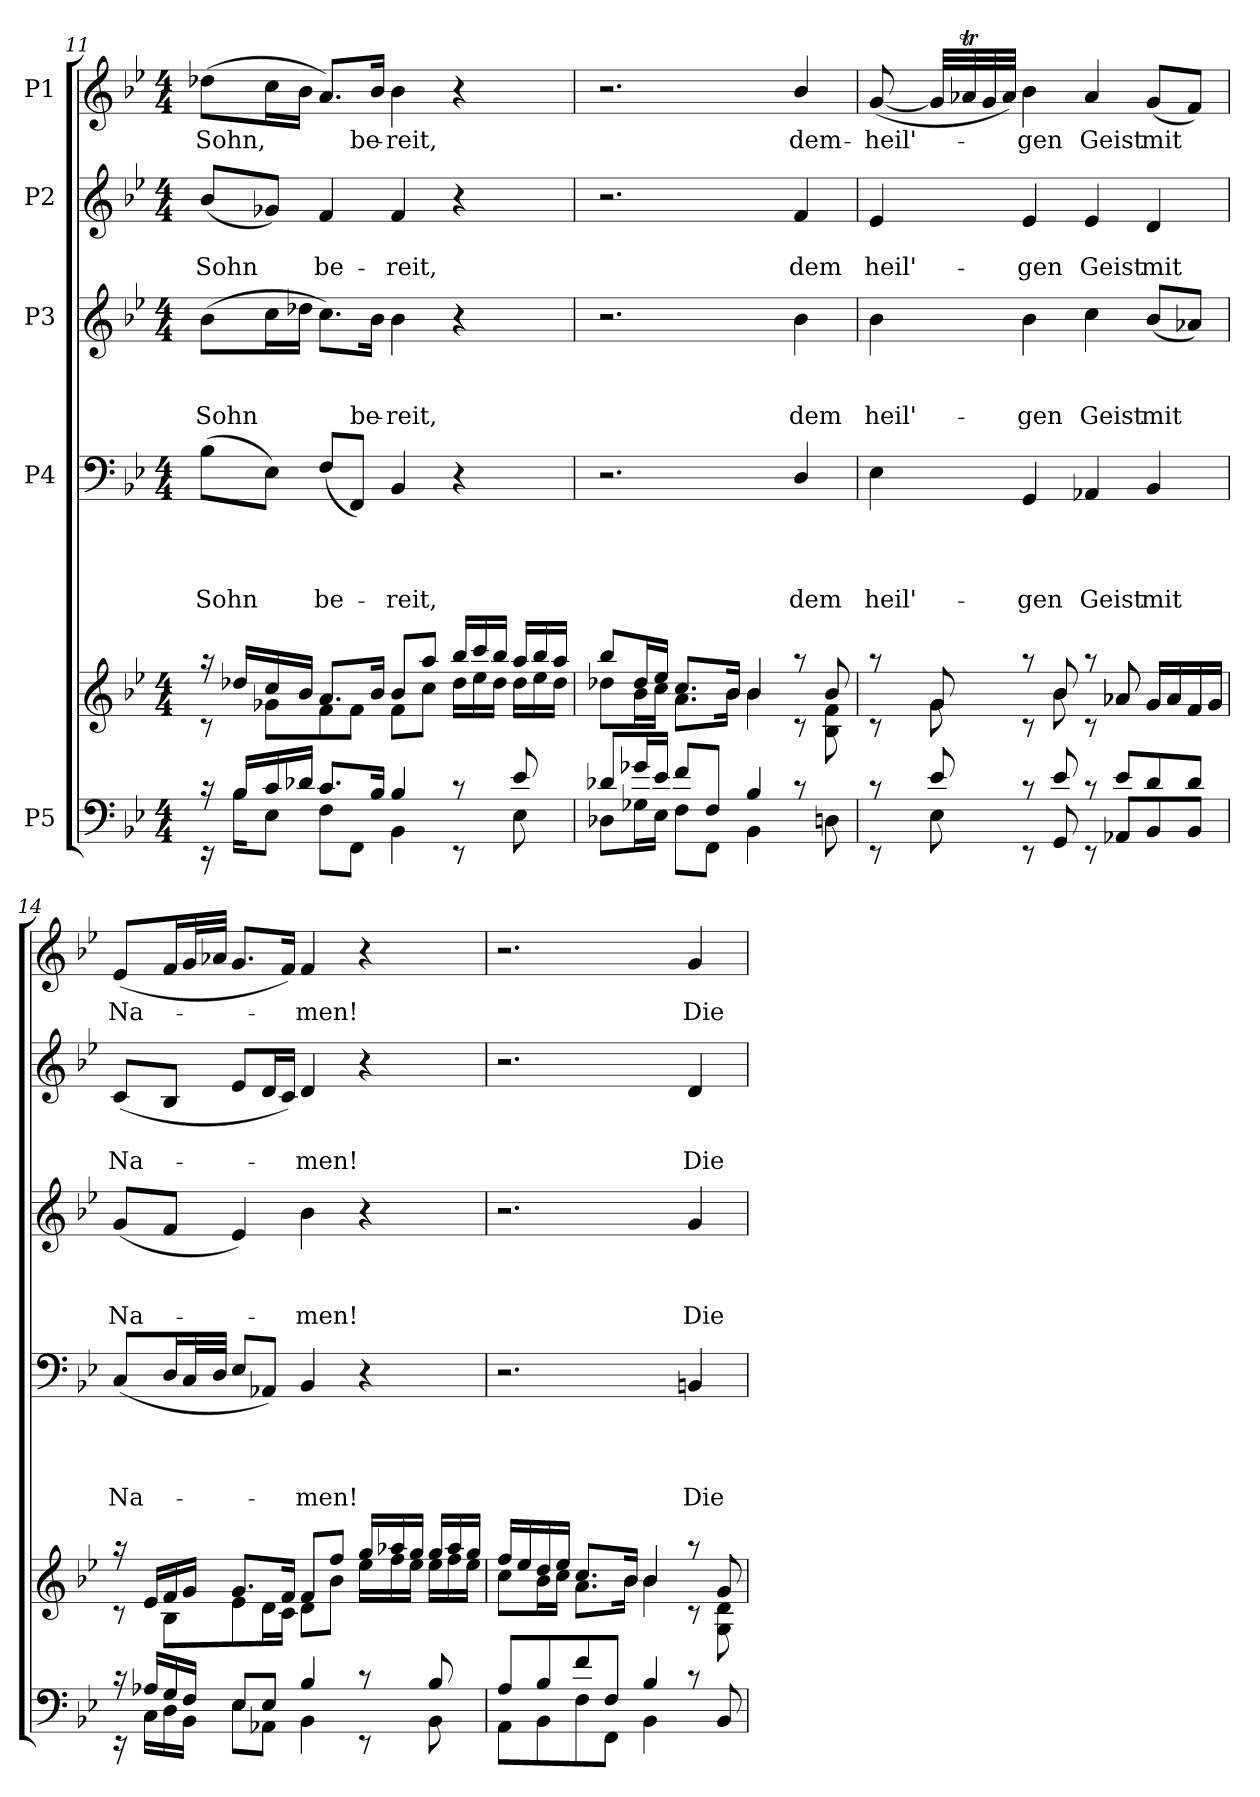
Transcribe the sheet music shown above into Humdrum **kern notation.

**kern	**kern	**kern	**text	**text	**text	**text	**kern	**text	**text	**text	**kern	**text	**text	**kern	**text
*part5	*part5	*part4	*part4	*part4	*part4	*part4	*part3	*part3	*part3	*part3	*part2	*part2	*part2	*part1	*part1
*staff6	*staff5	*staff4	*staff4	*staff4	*staff4	*staff4	*staff3	*staff3	*staff3	*staff3	*staff2	*staff2	*staff2	*staff1	*staff1
*I"P5	*	*I"P4	*	*	*	*	*I"P3	*	*	*	*I"P2	*	*	*I"P1	*
!!LO:LB:g=z
*clefF4	*clefG2	*clefF4	*	*	*	*	*clefG2	*	*	*	*clefG2	*	*	*clefG2	*
*k[b-e-]	*k[b-e-]	*k[b-e-]	*	*	*	*	*k[b-e-]	*	*	*	*k[b-e-]	*	*	*k[b-e-]	*
*B-:	*B-:	*B-:	*	*	*	*	*B-:	*	*	*	*B-:	*	*	*B-:	*
*M4/4	*M4/4	*M4/4	*	*	*	*	*M4/4	*	*	*	*M4/4	*	*	*M4/4	*
=11	=11	=11	=11	=11	=11	=11	=11	=11	=11	=11	=11	=11	=11	=11	=11
*^	*^	*	*	*	*	*	*	*	*	*	*	*	*	*	*
!	!	!	!	!	!	!	!	!LO:LY:b	!	!	!	!LO:LY:b	!	!	!LO:LY:b	!	!LO:LY:b
16rc	16rEE	16raa	8rc	(>8B-\L	.	.	.	Sohn	(>8b-\L	.	.	Sohn	(<8b-/L	.	Sohn	(>8dd-X\L	Sohn,
16B-/LL	16B-\KL	16dd-X/LL	.	.	.	.	.	.	.	.	.	.	.	.	.	.	.
16c/	8E-\J	16cc/	8g-X\L	8E-\J)	.	.	.	.	16cc\L	.	.	.	8g-X/J)	.	.	16cc\L	.
16d-X/JJ	.	16b-/JJ	.	.	.	.	.	.	16dd-X\JJ	.	.	.	.	.	.	16b-\JJ	.
!	!	!	!	!	!	!	!	!LO:LY:b	!	!	!	!	!	!	!LO:LY:b	!	!
8.c/L	8F\L	8.a/L	8f\	(<8F/L	.	.	.	be-	8.cc\L)	.	.	.	4f/	.	be-	8.a/L)	.
.	8FF\J	.	8f\J	8FF/J)	.	.	.	.	.	.	.	.	.	.	.	.	.
!	!	!	!	!	!	!	!	!	!	!	!	!LO:LY:b	!	!	!	!	!LO:LY:b
16B-/Jk	.	16b-/Jk	.	.	.	.	.	.	16b-\Jk	.	.	be-	.	.	.	16b-/Jk	be-
!	!	!	!	!	!	!	!	!LO:LY:b	!	!	!	!LO:LY:b	!	!	!LO:LY:b	!	!LO:LY:b
4B-/	4BB-\	8b-/L	8f\L	4BB-/	.	.	.	-reit,	4b-\	.	.	-reit,	4f/	.	-reit,	4b-\	-reit,
.	.	8aa/J	8cc\J	.	.	.	.	.	.	.	.	.	.	.	.	.	.
*	*	*Xtuplet	*	*	*	*	*	*	*	*	*	*	*	*	*	*	*
8rc	8rEE	24bb-/LL	24dd-i\LL	4r	.	.	.	.	4r	.	.	.	4r	.	.	4r	.
.	.	24ccc/	24ee-\	.	.	.	.	.	.	.	.	.	.	.	.	.	.
.	.	24bb-/JJ	24dd-\JJ	.	.	.	.	.	.	.	.	.	.	.	.	.	.
8e-/	8E-\	24aa/LL	24dd-\LL	.	.	.	.	.	.	.	.	.	.	.	.	.	.
.	.	24bb-/	24ee-\	.	.	.	.	.	.	.	.	.	.	.	.	.	.
.	.	24aa/JJ	24dd-\JJ	.	.	.	.	.	.	.	.	.	.	.	.	.	.
=12	=12	=12	=12	=12	=12	=12	=12	=12	=12	=12	=12	=12	=12	=12	=12	=12	=12
8d-X/L	8D-X\L	8bb-/L	8dd-X\L	2.r	.	.	.	.	2.r	.	.	.	2.r	.	.	2.r	.
16g-X/L	16G-X\L	16dd-i/L	16b-\L	.	.	.	.	.	.	.	.	.	.	.	.	.	.
16e-/JJ	16E-\JJ	16ee-/JJ	16cc\JJ	.	.	.	.	.	.	.	.	.	.	.	.	.	.
8f/L	8F\L	8.cc/L	8.a\L	.	.	.	.	.	.	.	.	.	.	.	.	.	.
8F/J	8FF\J	.	.	.	.	.	.	.	.	.	.	.	.	.	.	.	.
.	.	16b-/Jk	16b-\Jk	.	.	.	.	.	.	.	.	.	.	.	.	.	.
4B-/	4BB-\	4b-/	4b-\	.	.	.	.	.	.	.	.	.	.	.	.	.	.
!	!	!	!	!	!	!	!	!LO:LY:b	!	!	!	!LO:LY:b	!	!	!LO:LY:b	!	!LO:LY:b
8rc	8ryy	8raa	8rc	4D/	.	.	.	dem	4b-\	.	.	dem	4f/	.	dem	4b-/	dem-
8ryy	8Dn\	8b-/	8B-\ 8f\	.	.	.	.	.	.	.	.	.	.	.	.	.	.
=13	=13	=13	=13	=13	=13	=13	=13	=13	=13	=13	=13	=13	=13	=13	=13	=13	=13
!	!	!	!	!	!	!	!	!LO:LY:b	!	!	!	!LO:LY:b	!	!	!LO:LY:b	!	!LO:LY:b
8rc	8rEE	8raa	8rc	4E-\	.	.	.	heil'-	4b-\	.	.	heil'-	4e-/	.	heil'-	(<[<8g/	-heil'-
8e-/	8E-\	8g/	8g\	.	.	.	.	.	.	.	.	.	.	.	.	32g/LLL]	.
.	.	.	.	.	.	.	.	.	.	.	.	.	.	.	.	32a-XT/	.
.	.	.	.	.	.	.	.	.	.	.	.	.	.	.	.	32g/	.
.	.	.	.	.	.	.	.	.	.	.	.	.	.	.	.	32a-/JJJ)	.
!	!	!	!	!	!	!	!	!LO:LY:b	!	!	!	!LO:LY:b	!	!	!LO:LY:b	!	!LO:LY:b
8rc	8rEE	8raa	8rc	4GG/	.	.	.	-gen	4b-\	.	.	-gen	4e-/	.	-gen	4b-\	-gen
8e-/	8GG/	8b-/	8b-\	.	.	.	.	.	.	.	.	.	.	.	.	.	.
!	!	!	!	!	!	!	!	!LO:LY:b	!	!	!	!LO:LY:b	!	!	!LO:LY:b	!	!LO:LY:b
8rc	8rEE	8raa	8rc	4AA-X/	.	.	.	Geist	4cc\	.	.	Geist	4e-/	.	Geist	4a-/	Geist
8e-/L	8AA-X/L	8a-X/	8a-X/	.	.	.	.	.	.	.	.	.	.	.	.	.	.
!	!	!	!	!	!	!	!	!LO:LY:b	!	!	!	!LO:LY:b	!	!	!LO:LY:b	!	!LO:LY:b
8d/	8BB-/	16g/LL	16g/LL	4BB-/	.	.	.	mit	(<8b-/L	.	.	mit	4d/	.	mit	(<8g/L	mit
.	.	16a-/	16a-/	.	.	.	.	.	.	.	.	.	.	.	.	.	.
8d/J	8BB-/J	16f/	16f/	.	.	.	.	.	8a-X/J)	.	.	.	.	.	.	8f/J)	.
.	.	16g/JJ	16g/JJ	.	.	.	.	.	.	.	.	.	.	.	.	.	.
!!LO:PB:g=z
=14	=14	=14	=14	=14	=14	=14	=14	=14	=14	=14	=14	=14	=14	=14	=14	=14	=14
!	!	!	!	!	!	!	!	!LO:LY:b	!	!	!	!LO:LY:b	!	!	!LO:LY:b	!	!LO:LY:b
16rc	16rEE	16raa	8rc	(<8C/L	.	.	.	Na-	(<8g/L	.	.	Na-	(<8c/L	.	Na-	(<8e-/L	Na-
16A-X/LL	16C\LL	16e-/LL	.	.	.	.	.	.	.	.	.	.	.	.	.	.	.
16G/	16D\	16f/	8B-\L	16D/L	.	.	.	.	8f/J	.	.	.	8B-/J	.	.	16f/L	.
16F/JJ	16BB-\JJ	16g/JJ	.	32C/L	.	.	.	.	.	.	.	.	.	.	.	32g/L	.
.	.	.	.	32D/JJJ	.	.	.	.	.	.	.	.	.	.	.	32a-X/JJJ	.
8E-/L	8E-\L	8.g/L	8e-\	8E-/L	.	.	.	.	4e-/)	.	.	.	8e-/L	.	.	8.g/L	.
8E-/J	8AA-X\J	.	16d\L	8AA-X/J)	.	.	.	.	.	.	.	.	16d/L	.	.	.	.
.	.	16f/Jk	16c\JJ	.	.	.	.	.	.	.	.	.	16c/JJ)	.	.	16f/Jk)	.
!	!	!	!	!	!	!	!	!LO:LY:b	!	!	!	!LO:LY:b	!	!	!LO:LY:b	!	!LO:LY:b
4B-/	4BB-\	8f/L	8d\L	4BB-/	.	.	.	-men!	4b-\	.	.	-men!	4d/	.	-men!	4f/	-men!
.	.	8ff/J	8b-\J	.	.	.	.	.	.	.	.	.	.	.	.	.	.
8rc	8rEE	24gg/LL	24ee-\LL	4r	.	.	.	.	4r	.	.	.	4r	.	.	4r	.
.	.	24aa-X/	24ff\	.	.	.	.	.	.	.	.	.	.	.	.	.	.
.	.	24gg/JJ	24ee-\JJ	.	.	.	.	.	.	.	.	.	.	.	.	.	.
8B-/	8BB-\	24gg/LL	24ee-\LL	.	.	.	.	.	.	.	.	.	.	.	.	.	.
.	.	24aa-/	24ff\	.	.	.	.	.	.	.	.	.	.	.	.	.	.
.	.	24gg/JJ	24ee-\JJ	.	.	.	.	.	.	.	.	.	.	.	.	.	.
=15	=15	=15	=15	=15	=15	=15	=15	=15	=15	=15	=15	=15	=15	=15	=15	=15	=15
8A/L	8AA\L	16ff/LL	8cc\L	2.r	.	.	.	.	2.r	.	.	.	2.r	.	.	2.r	.
.	.	16ee-/	.	.	.	.	.	.	.	.	.	.	.	.	.	.	.
8B-/	8BB-\	16dd/	16b-\L	.	.	.	.	.	.	.	.	.	.	.	.	.	.
.	.	16ee-/JJ	16cc\JJ	.	.	.	.	.	.	.	.	.	.	.	.	.	.
8f/	8F\	8.cc/L	8.a\L	.	.	.	.	.	.	.	.	.	.	.	.	.	.
8F/J	8FF\J	.	.	.	.	.	.	.	.	.	.	.	.	.	.	.	.
.	.	16b-/Jk	16b-\Jk	.	.	.	.	.	.	.	.	.	.	.	.	.	.
4B-/	4BB-\	4b-/	4b-\	.	.	.	.	.	.	.	.	.	.	.	.	.	.
!	!	!	!	!	!	!	!	!LO:LY:b	!	!	!	!LO:LY:b	!	!	!LO:LY:b	!	!LO:LY:b
8rc	4ryy	8raa	8rc	4BBn/	.	.	.	Die	4g/	.	.	Die	4d/	.	Die	4g/	Die
8BB-/	.	8g/	8G\ 8d\	.	.	.	.	.	.	.	.	.	.	.	.	.	.
*v	*v	*	*	*	*	*	*	*	*	*	*	*	*	*	*	*	*
*	*v	*v	*	*	*	*	*	*	*	*	*	*	*	*	*	*
=	=	=	=	=	=	=	=	=	=	=	=	=	=	=	=
*-	*-	*-	*-	*-	*-	*-	*-	*-	*-	*-	*-	*-	*-	*-	*-
